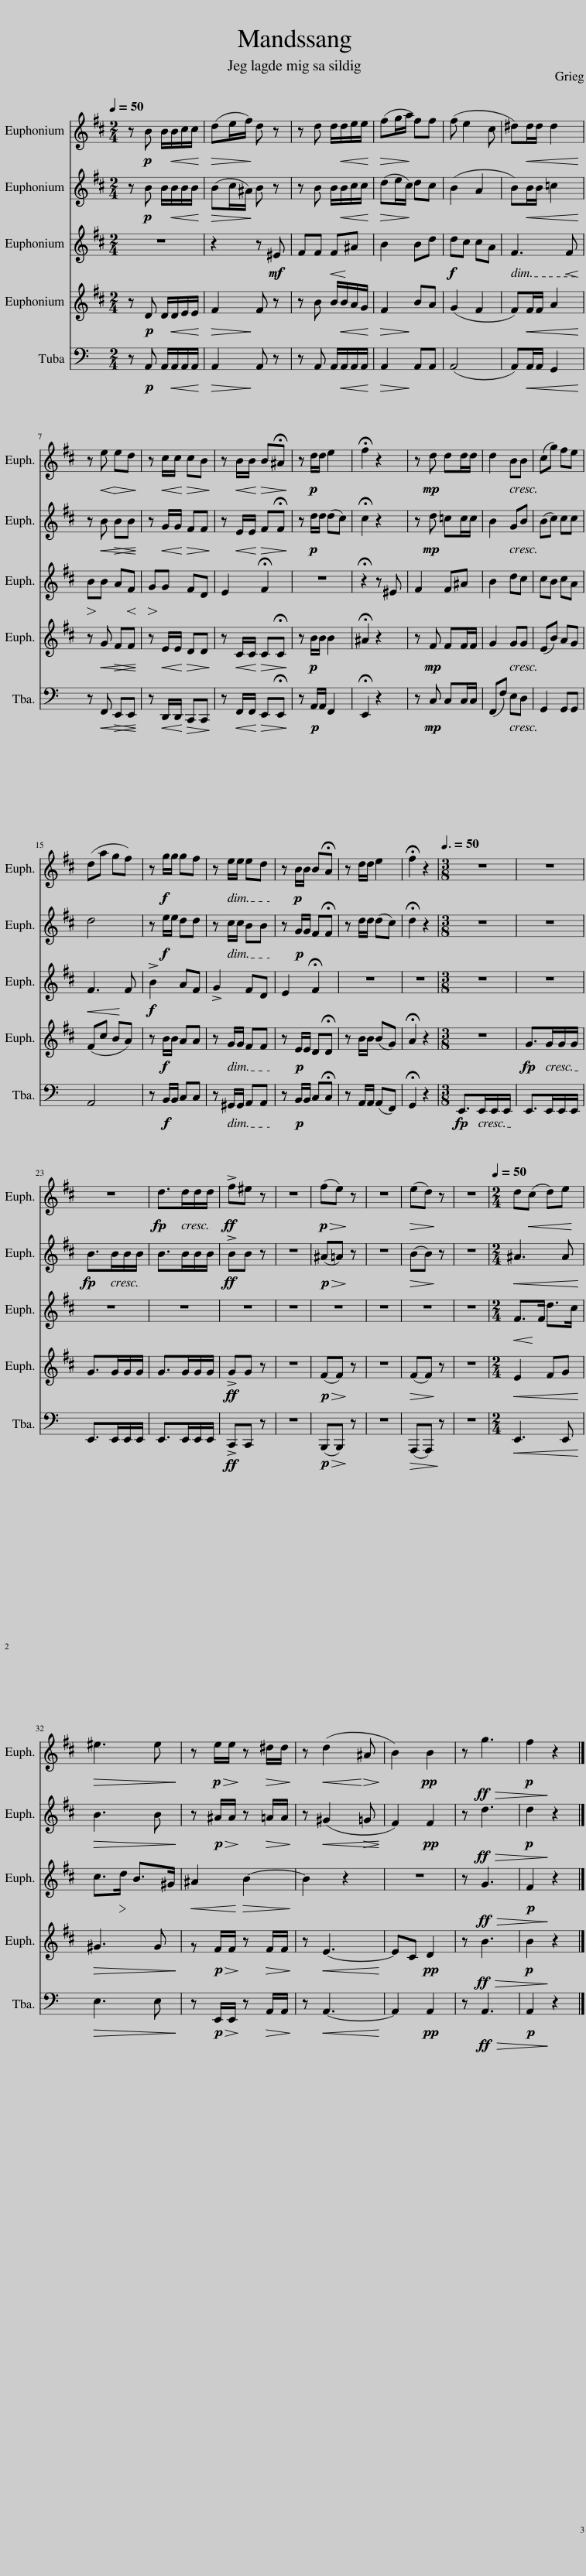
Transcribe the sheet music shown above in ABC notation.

X:1
%%score 1 2 3 4 5
L:1/8
Q:1/4=50
M:2/4
I:linebreak $
K:C
V:1 treble transpose=-14
V:2 treble transpose=-14
V:3 treble transpose=-14
V:4 treble transpose=-14
V:5 bass
V:1
[K:D] z!p! B B/!<(!B/c/c/!<)! |!>(! (de/f/)!>)! d z | z d d/!<(!d/e/e/!<)! |!>(! (fg/a/)!>)! ff | (f e2 c | %5
 ^d)!<(!d/d/ d2!<)! |$ z!<(! e!>(! ed!<)!!>)! | z!<(! c/c/!<)!!>(! cB!>)! | z!<(! B/B/!<)!!>(! B!fermata!^A!>)! | z!p! d/d/ e2 | %10
 !fermata!f2 z2 | z!mp! d dd/d/ | d2 BB | (cg) fe |$ (da gf) | %15
 z!f! g/g/ gf | z e/e/ ed | z!p! B/B/ B!fermata!A | z d/d/ e2 | !fermata!f2 z2 | %20
[M:3/8][Q:3/8=50] z3 | z3 |$ z3 | d>dd/d/ |!ff! !>!f^e z | %25
 z3 |!p!!>(! (fe)!>)! z | z3 |!>(! (ed)!>)! z | z3 | %30
[M:2/4][Q:1/4=50] d!<(!(c d)e!<)! |$!>(! ^e3 e!>)! | z!p!!>(! e/e/!>)! z!>(! ^d/d/!>)! | z!<(! (d2!>(! ^A!<)!!>)! | B2)!pp! B2 | %35
 z!ff!!>(! g3 |!p! f2!>)! z2 |] %37
V:2
[K:D] z!p! B B/!<(!B/B/B/!<)! |!>(! (Bc/^A/)!>)! B z | z B B/!<(!B/c/c/!<)! |!>(! (de/c/)!>)! dc | (B2 A2 | %5
 B)!<(!B/B/ =c2!<)! |$ z!<(! B!>(! BB!<)!!>)! | z!<(! G/G/!<)!!>(! FF!>)! | z!<(! E/E/!<)!!>(! F!fermata!F!>)! | z!p! d/d/ (dc) | %10
 !fermata!c2 z2 | z!mp! d =cc/c/ | B2 GB | (Bc) cc |$ d4 | %15
 z!f! e/e/ dd | z c/c/ BB | z!p! G/G/ F!fermata!F | z d/d/ (dc) | !fermata!d2 z2 | %20
[M:3/8] z3 | z3 |$ B>BB/B/ | B>BB/B/ |!ff! !>!BB z | %25
 z3 |!p!!>(! (^A=A)!>)! z | z3 |!>(! (BB)!>)! z | z3 | %30
[M:2/4]!<(! ^A3 A!<)! |$!>(! B3 B!>)! | z!p!!>(! ^A/A/!>)! z!>(! =A/A/!>)! | z!<(! (^G2!>(! =G!<)!!>)! | F2)!pp! F2 | %35
 z!ff!!>(! d3 |!p! d2!>)! z2 |] %37
V:3
[K:D] z4 | z2 z!mf! ^E | FF!<(! F!<)!^A | B2 Bd |!f! dc cA | %5
 F3!<(! F!<)! |$!>(! B!>)!B A!<(!F!<)! |!>(! G!>)!G FD | E2 !fermata!F2 | z4 | %10
 !fermata!z2 z ^E | F2 F^A | B2 dc | cB cA |$!<(! F3!<)! F | %15
!f! !>!B2 AF | !>!G2 FD | E2 !fermata!F2 | z4 | z4 | %20
[M:3/8] z3 | z3 |$ z3 | z3 | z3 | %25
 z3 | z3 | z3 | z3 | z3 | %30
[M:2/4]!<(! F>!<)!F d>c |$ c>!>(!d!>)! B>^G |!<(! ^A2!>(! B2-!<)!!>)! | B2 z2 | z4 | %35
 z!ff!!>(! G3 |!p! F2!>)! z2 |] %37
V:4
[K:D] z!p! D D/!<(!D/E/E/!<)! |!>(! F2!>)! F z | z B B/!<(!B/A/G/!<)! |!>(! F2!>)! BA | (G2 F2 | %5
 F)!<(!F/F/ A2!<)! |$ z!<(! G!>(! FF!<)!!>)! | z!<(! E/E/!<)!!>(! DD!>)! | z!<(! C/C/!<)!!>(! C!fermata!C!>)! | z!p! B/B/ B2 | %10
 !fermata!^A2 z2 | z!mp! F FF/F/ | G2 GG | (EB) AG |$ (Fc BA) | %15
 z!f! B/B/ AA | z G/G/ FF | z!p! E/E/ D!fermata!D | z B/B/ (BG) | !fermata!A2 z2 | %20
[M:3/8] z3 | G>GG/G/ |$ G>GG/G/ | G>GG/G/ |!ff! !>!GG z | %25
 z3 |!p!!>(! (FF)!>)! z | z3 |!>(! (FF)!>)! z | z3 | %30
[M:2/4]!<(! E2 FG!<)! |$!>(! ^G3 G!>)! | z!p!!>(! F/F/!>)! z!>(! F/F/!>)! | z!<(! E3-!<)! | EC!pp! D2 | %35
 z!ff!!>(! B3 |!p! B2!>)! z2 |] %37
V:5
 z!p! A,, A,,/!<(!A,,/A,,/A,,/!<)! |!>(! A,,2!>)! A,, z | z A,, A,,/!<(!A,,/A,,/A,,/!<)! |!>(! A,,2!>)! A,,A,, | (A,,4 | %5
 A,,)!<(!A,,/A,,/ G,,2!<)! |$ z!<(! F,,!>(! E,,E,,!<)!!>)! | z!<(! D,,/D,,/!<)!!>(! C,,C,,!>)! | z!<(! F,,/F,,/!<)!!>(! E,,!fermata!E,,!>)! | z!p! A,,/A,,/ F,,2 | %10
 !fermata!E,,2 z2 | z!mp! C, C,C,/C,/ | (F,,F,) E,D, | G,,2 G,,G,, |$ A,,4 | %15
 z!f! B,,/B,,/ C,C, | z ^G,,/G,,/ A,,A,, | z!p! B,,/B,,/ C,!fermata!C, | z A,,/A,,/ (A,,F,,) | !fermata!G,,2 z2 | %20
[M:3/8] E,,>E,,E,,/E,,/ | E,,>E,,E,,/E,,/ |$ E,,>E,,E,,/E,,/ | E,,>E,,E,,/E,,/ |!ff! !>!C,,C,, z | %25
 z3 |!p!!>(! (B,,,B,,,)!>)! z | z3 |!>(! (A,,,A,,,)!>)! z | z3 | %30
[M:2/4]!<(! E,,3 E,,!<)! |$!>(! E,3 E,!>)! | z!p!!>(! E,,/E,,/!>)! z!>(! A,,/A,,/!>)! | z!<(! A,,3-!<)! | A,,2!pp! A,,2 | %35
 z!ff!!>(! A,,3 |!p! A,,2!>)! z2 |] %37
